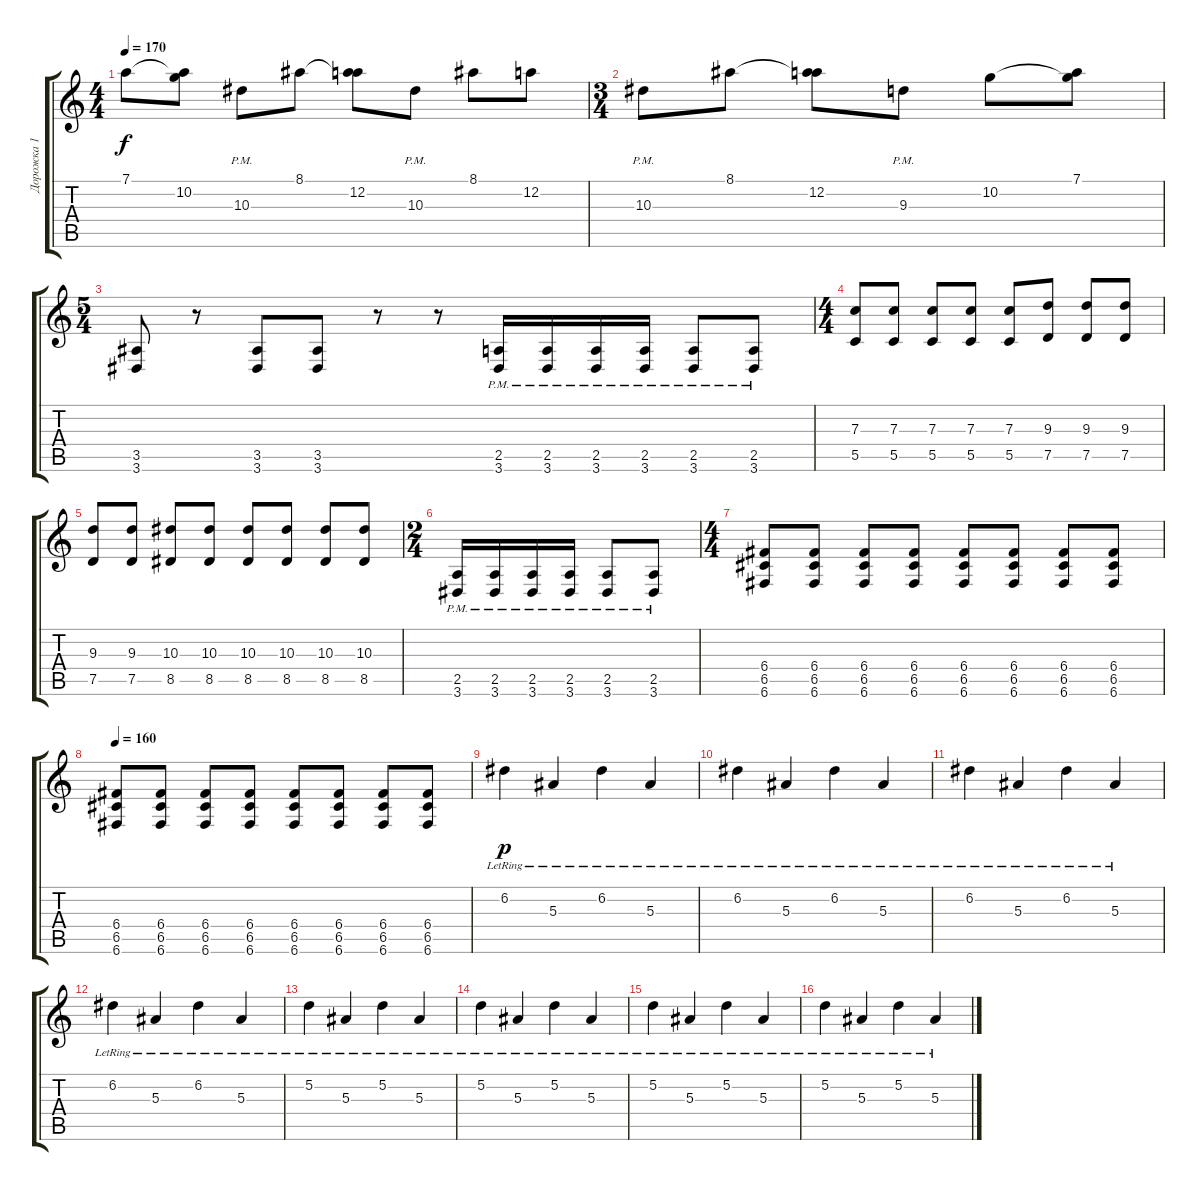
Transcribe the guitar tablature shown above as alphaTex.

\track ("Дорожка 1" "Дорожка 1") {instrument distortionguitar}
\staff {score tabs}
\tuning (D4 A3 F3 C3 G2 C2) {hide}
\ts (4 4)
\tempo 170
\clef g2
\ks c
7.1.8{dy f} (7.1{t} 10.2).8 10.3{pm}.8 8.1.8 (8.1{t} 12.2).8 10.3{pm}.8 8.1.8 12.2.8 |
\ts (3 4)
10.3{pm}.8 8.1.8 (8.1{t} 12.2).8 9.3{pm}.8 10.2.8 (7.1 10.2{t}).8 |
\ts (5 4)
(3.5 3.6).8 r.8 (3.5 3.6).8 (3.5 3.6).8 r.8 r.8 (2.5{pm} 3.6{pm}).16 (2.5{pm} 3.6{pm}).16 (2.5{pm} 3.6{pm}).16 (2.5{pm} 3.6{pm}).16 (2.5{pm} 3.6{pm}).8 (2.5{pm} 3.6{pm}).8 |
\ts (4 4)
(7.3 5.5).8 (7.3 5.5).8 (7.3 5.5).8 (7.3 5.5).8 (7.3 5.5).8 (9.3 7.5).8 (9.3 7.5).8 (9.3 7.5).8 |
(9.3 7.5).8 (9.3 7.5).8 (10.3 8.5).8 (10.3 8.5).8 (10.3 8.5).8 (10.3 8.5).8 (10.3 8.5).8 (10.3 8.5).8 |
\ts (2 4)
(2.5{pm} 3.6{pm}).16 (2.5{pm} 3.6{pm}).16 (2.5{pm} 3.6{pm}).16 (2.5{pm} 3.6{pm}).16 (2.5{pm} 3.6{pm}).8 (2.5{pm} 3.6{pm}).8 |
\ts (4 4)
(6.4 6.5 6.6).8 (6.4 6.5 6.6).8 (6.4 6.5 6.6).8 (6.4 6.5 6.6).8 (6.4 6.5 6.6).8 (6.4 6.5 6.6).8 (6.4 6.5 6.6).8 (6.4 6.5 6.6).8 |
\tempo 160
(6.4 6.5 6.6).8 (6.4 6.5 6.6).8 (6.4 6.5 6.6).8 (6.4 6.5 6.6).8 (6.4 6.5 6.6).8 (6.4 6.5 6.6).8 (6.4 6.5 6.6).8 (6.4 6.5 6.6).8 |
6.2{lr}.4{dy p instrument electricguitarjazz} 5.3{lr}.4 6.2{lr}.4 5.3{lr}.4 |
6.2{lr}.4 5.3{lr}.4 6.2{lr}.4 5.3{lr}.4 |
6.2{lr}.4 5.3{lr}.4 6.2{lr}.4 5.3{lr}.4 |
6.2{lr}.4 5.3{lr}.4 6.2{lr}.4 5.3{lr}.4 |
5.2{lr}.4 5.3{lr}.4 5.2{lr}.4 5.3{lr}.4 |
5.2{lr}.4 5.3{lr}.4 5.2{lr}.4 5.3{lr}.4 |
5.2{lr}.4 5.3{lr}.4 5.2{lr}.4 5.3{lr}.4 |
5.2{lr}.4 5.3{lr}.4 5.2{lr}.4 5.3{lr}.4
